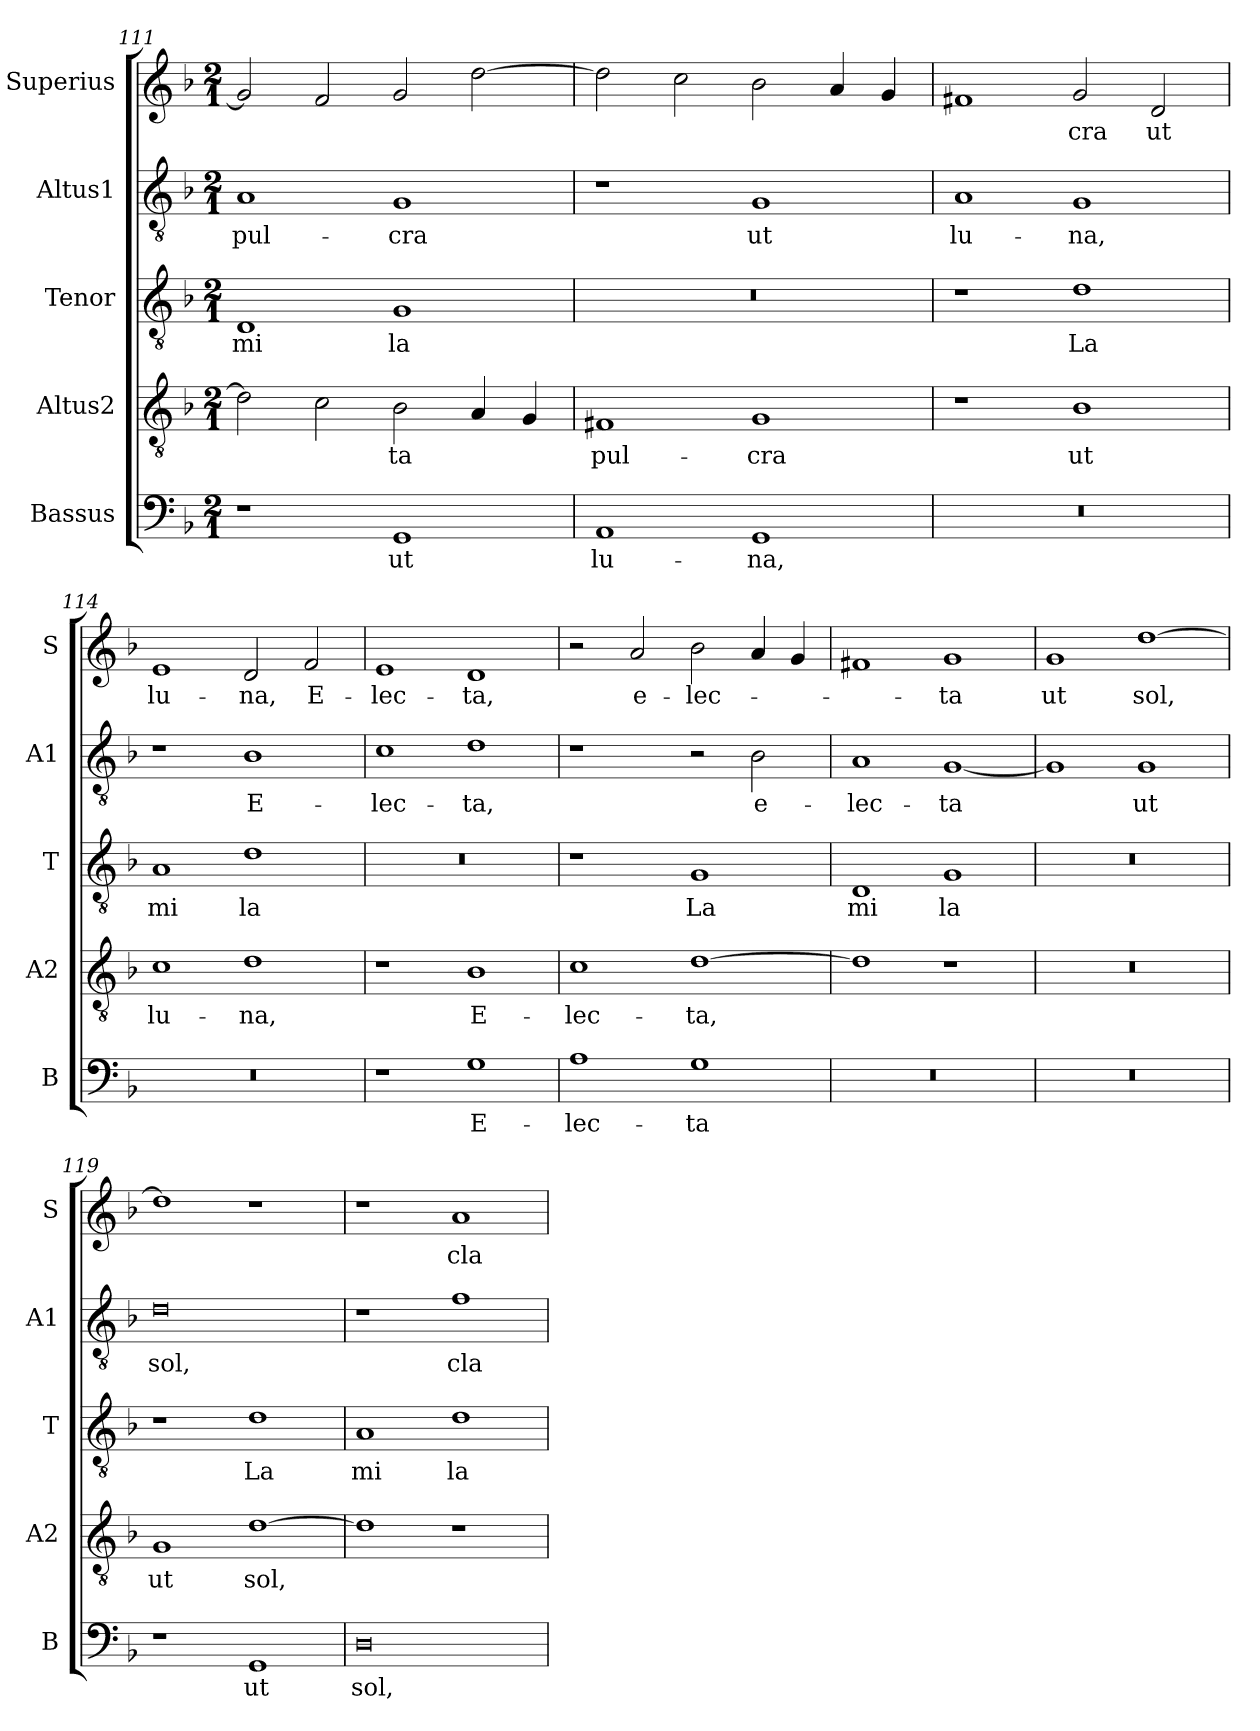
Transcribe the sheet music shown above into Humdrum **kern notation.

**kern	**text	**kern	**text	**kern	**text	**kern	**text	**kern	**text
*part5	*part5	*part4	*part4	*part3	*part3	*part2	*part2	*part1	*part1
*staff5	*staff5	*staff4	*staff4	*staff3	*staff3	*staff2	*staff2	*staff1	*staff1
*I"Bassus	*	*I"Altus2	*	*I"Tenor	*	*I"Altus1	*	*I"Superius	*
*I'B	*	*I'A2	*	*I'T	*	*I'A1	*	*I'S	*
*clefF4	*	*clefGv2	*	*clefGv2	*	*clefGv2	*	*clefG2	*
*k[b-]	*	*k[b-]	*	*k[b-]	*	*k[b-]	*	*k[b-]	*
*M2/1	*	*M2/1	*	*M2/1	*	*M2/1	*	*M2/1	*
=111	=111	=111	=111	=111	=111	=111	=111	=111	=111
1r	.	2d\]	.	1D	mi	1A	pul-	2g/]	.
.	.	2c\	.	.	.	.	.	2f/	.
1GG	ut	2B-\	-ta	1G	la	1G	-cra	2g/	.
.	.	4A/	.	.	.	.	.	[2dd\	.
.	.	4G/	.	.	.	.	.	.	.
=112	=112	=112	=112	=112	=112	=112	=112	=112	=112
1AA	lu-	1F#X	-pul-	0r	.	1r	.	2dd\]	.
.	.	.	.	.	.	.	.	2cc\	.
1GG	na,	1G	-cra	.	.	1G	ut	2b-\	.
.	.	.	.	.	.	.	.	4a/	.
.	.	.	.	.	.	.	.	4g/	.
=113	=113	=113	=113	=113	=113	=113	=113	=113	=113
0r	.	1r	.	1r	.	1A	lu-	1f#X	.
.	.	1B-	ut	1d	La	1G	na,	2g/	-cra
.	.	.	.	.	.	.	.	2d/	ut
=114	=114	=114	=114	=114	=114	=114	=114	=114	=114
0r	.	1c	lu-	1A	mi	1r	.	1e	lu-
.	.	1d	na,	1d	la	1B-	E-	2d/	na,
.	.	.	.	.	.	.	.	2f/	E-
=115	=115	=115	=115	=115	=115	=115	=115	=115	=115
1r	.	1r	.	0r	.	1c	-lec-	1e	-lec-
1G	E-	1B-	E-	.	.	1d	-ta,	1d	-ta,
=116	=116	=116	=116	=116	=116	=116	=116	=116	=116
1A	-lec-	1c	-lec-	1r	.	1r	.	2r	.
.	.	.	.	.	.	.	.	2a/	e-
1G	-ta	[1d	-ta,	1G	La	2r	.	2b-\	-lec-
.	.	.	.	.	.	2B-\	e-	4a/	.
.	.	.	.	.	.	.	.	4g/	.
=117	=117	=117	=117	=117	=117	=117	=117	=117	=117
0r	.	1d]	.	1D	mi	1A	-lec-	1f#X	.
.	.	1r	.	1G	la	[1G	-ta	1g	-ta
=118	=118	=118	=118	=118	=118	=118	=118	=118	=118
0r	.	0r	.	0r	.	1G]	.	1g	ut
.	.	.	.	.	.	1G	ut	[1dd	sol,
=119	=119	=119	=119	=119	=119	=119	=119	=119	=119
1r	.	1G	ut	1r	.	0d	sol,	1dd]	.
1GG	ut	[1d	sol,	1d	La	.	.	1r	.
=120	=120	=120	=120	=120	=120	=120	=120	=120	=120
0D	sol,	1d]	.	1A	mi	1r	.	1r	.
.	.	1r	.	1d	la	1f	cla-	1a	cla-
=	=	=	=	=	=	=	=	=	=
*-	*-	*-	*-	*-	*-	*-	*-	*-	*-
